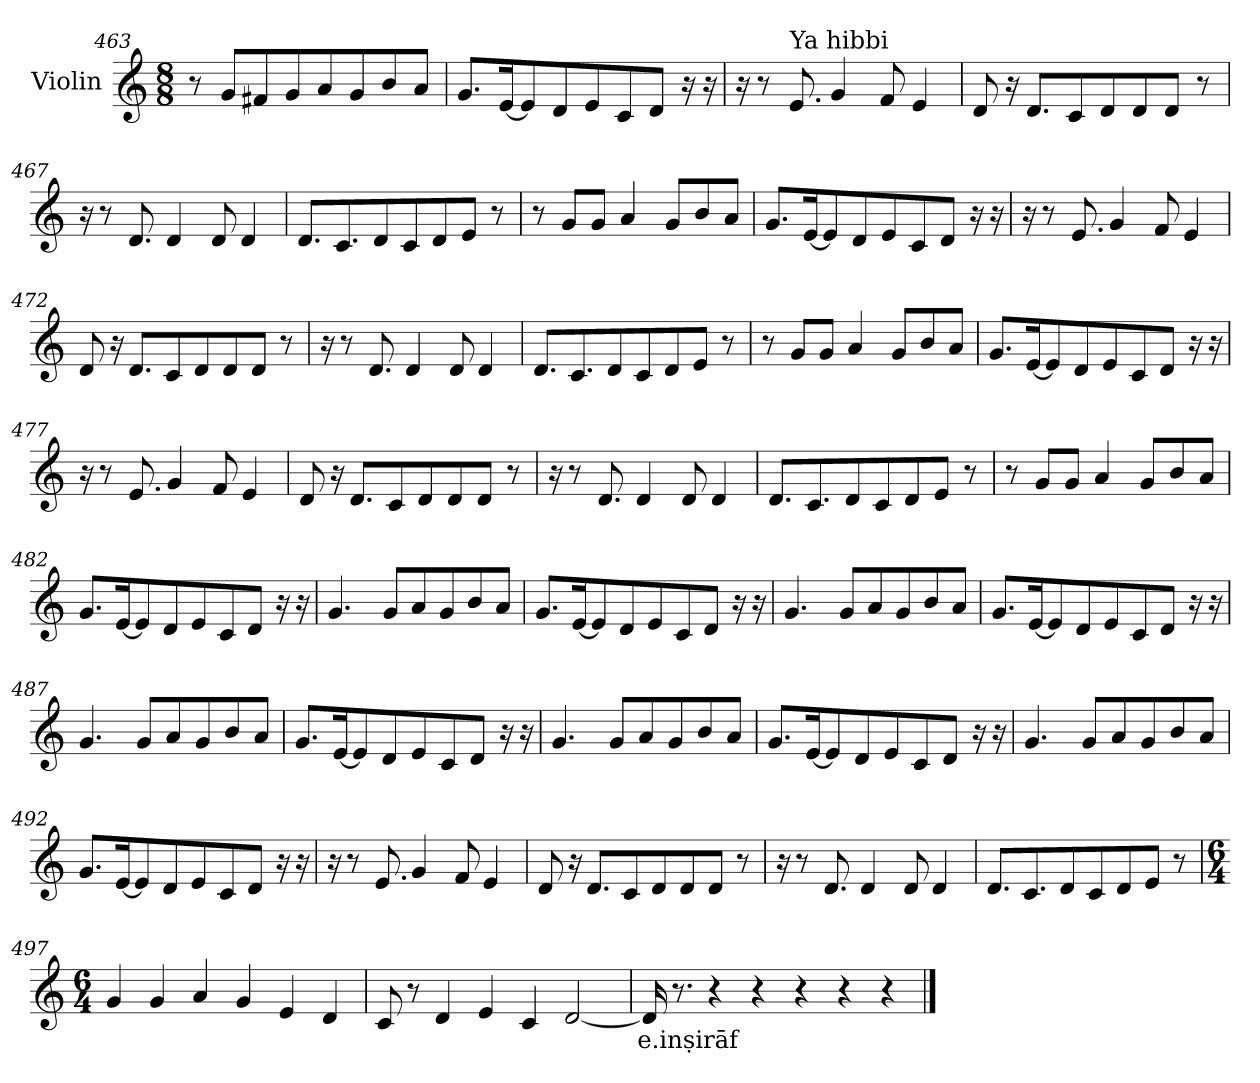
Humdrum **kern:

**kern	**text
*part1	*part1
*staff1	*staff1
*I"Violin	*
!!LO:LB:g=z
*clefG2	*
*k[]	*
*C:	*
*M8/8	*
=463	=463
8r	.
8g/L	.
8f#X/	.
8g/	.
8a/	.
8g/	.
8b/	.
8a/J	.
=464	=464
8.g/L	.
[16e/K	.
8e/]	.
8d/	.
8e/	.
8c/	.
8d/J	.
16r	.
16r	.
=465	=465
16r	.
8r	.
!LO:TX:a:t=Ya hibbi	!
8.e/	.
4g/	.
8f/	.
4e/	.
=466	=466
8d/	.
16r	.
8.d/L	.
8c/	.
8d/	.
8d/	.
8d/J	.
8r	.
!!LO:LB:g=z
=467	=467
16r	.
8r	.
8.d/	.
4d/	.
8d/	.
4d/	.
=468	=468
8.d/L	.
8.c/	.
8d/	.
8c/	.
8d/	.
8e/J	.
8r	.
=469	=469
8r	.
8g/L	.
8g/J	.
4a/	.
8g/L	.
8b/	.
8a/J	.
=470	=470
8.g/L	.
[16e/K	.
8e/]	.
8d/	.
8e/	.
8c/	.
8d/J	.
16r	.
16r	.
!!LO:LB:g=z
=471	=471
16r	.
8r	.
8.e/	.
4g/	.
8f/	.
4e/	.
=472	=472
8d/	.
16r	.
8.d/L	.
8c/	.
8d/	.
8d/	.
8d/J	.
8r	.
=473	=473
16r	.
8r	.
8.d/	.
4d/	.
8d/	.
4d/	.
=474	=474
8.d/L	.
8.c/	.
8d/	.
8c/	.
8d/	.
8e/J	.
8r	.
!!LO:LB:g=z
=475	=475
8r	.
8g/L	.
8g/J	.
4a/	.
8g/L	.
8b/	.
8a/J	.
=476	=476
8.g/L	.
[16e/K	.
8e/]	.
8d/	.
8e/	.
8c/	.
8d/J	.
16r	.
16r	.
=477	=477
16r	.
8r	.
8.e/	.
4g/	.
8f/	.
4e/	.
=478	=478
8d/	.
16r	.
8.d/L	.
8c/	.
8d/	.
8d/	.
8d/J	.
8r	.
!!LO:LB:g=z
=479	=479
16r	.
8r	.
8.d/	.
4d/	.
8d/	.
4d/	.
=480	=480
8.d/L	.
8.c/	.
8d/	.
8c/	.
8d/	.
8e/J	.
8r	.
=481	=481
8r	.
8g/L	.
8g/J	.
4a/	.
8g/L	.
8b/	.
8a/J	.
=482	=482
8.g/L	.
[16e/K	.
8e/]	.
8d/	.
8e/	.
8c/	.
8d/J	.
16r	.
16r	.
!!LO:LB:g=z
=483	=483
4.g/	.
8g/L	.
8a/	.
8g/	.
8b/	.
8a/J	.
=484	=484
8.g/L	.
[16e/K	.
8e/]	.
8d/	.
8e/	.
8c/	.
8d/J	.
16r	.
16r	.
=485	=485
4.g/	.
8g/L	.
8a/	.
8g/	.
8b/	.
8a/J	.
=486	=486
8.g/L	.
[16e/K	.
8e/]	.
8d/	.
8e/	.
8c/	.
8d/J	.
16r	.
16r	.
!!LO:LB:g=z
=487	=487
4.g/	.
8g/L	.
8a/	.
8g/	.
8b/	.
8a/J	.
=488	=488
8.g/L	.
[16e/K	.
8e/]	.
8d/	.
8e/	.
8c/	.
8d/J	.
16r	.
16r	.
=489	=489
4.g/	.
8g/L	.
8a/	.
8g/	.
8b/	.
8a/J	.
=490	=490
8.g/L	.
[16e/K	.
8e/]	.
8d/	.
8e/	.
8c/	.
8d/J	.
16r	.
16r	.
!!LO:PB:g=z
=491	=491
4.g/	.
8g/L	.
8a/	.
8g/	.
8b/	.
8a/J	.
=492	=492
8.g/L	.
[16e/K	.
8e/]	.
8d/	.
8e/	.
8c/	.
8d/J	.
16r	.
16r	.
=493	=493
16r	.
8r	.
8.e/	.
4g/	.
8f/	.
4e/	.
=494	=494
8d/	.
16r	.
8.d/L	.
8c/	.
8d/	.
8d/	.
8d/J	.
8r	.
!!LO:LB:g=z
=495	=495
16r	.
8r	.
8.d/	.
4d/	.
8d/	.
4d/	.
=496	=496
8.d/L	.
8.c/	.
8d/	.
8c/	.
8d/	.
8e/J	.
8r	.
=497	=497
*M6/4	*
4g/	.
4g/	.
4a/	.
4g/	.
4e/	.
4d/	.
=498	=498
8c/	.
8r	.
4d/	.
4e/	.
4c/	.
[2d/	.
!!LO:LB:g=z
=499	=499
!	!LO:LY:b
16d/]	e.inṣirāf
8.r	.
4r	.
4r	.
4r	.
4r	.
4r	.
==	==
*-	*-
